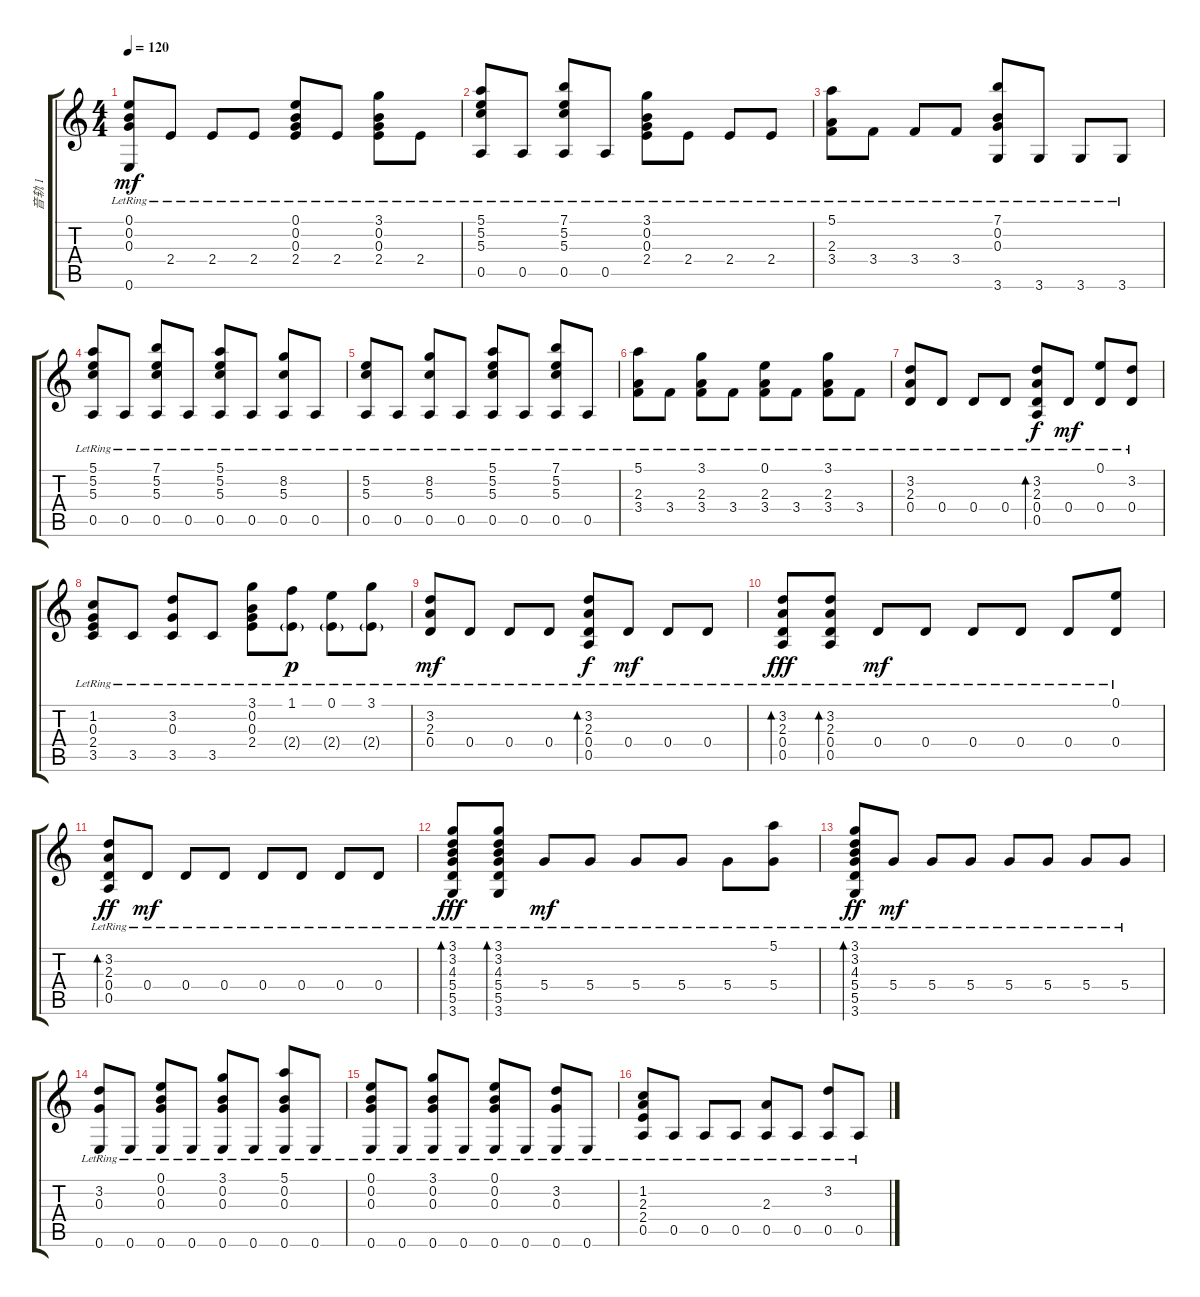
\track ("音轨 1" "音轨 1") {instrument acousticguitarnylon}
\staff {score tabs}
\tuning (E4 B3 G3 D3 A2 E2) {hide}
\ts (4 4)
\tempo 120
\clef g2
\ks c
(0.1{lr} 0.2{lr} 0.3{lr} 0.6{lr}).8{dy mf} 2.4{lr}.8 2.4{lr}.8 2.4{lr}.8 (0.1{lr} 0.2{lr} 0.3{lr} 2.4{lr}).8 2.4{lr}.8 (3.1{lr} 0.2{lr} 0.3{lr} 2.4{lr}).8 2.4{lr}.8 |
(5.1{lr} 5.2{lr} 5.3{lr} 0.5{lr}).8 0.5{lr}.8 (7.1{lr} 5.2{lr} 5.3{lr} 0.5{lr}).8 0.5{lr}.8 (3.1{lr} 0.2{lr} 0.3{lr} 2.4{lr}).8 2.4{lr}.8 2.4{lr}.8 2.4{lr}.8 |
(5.1{lr} 2.3{lr} 3.4{lr}).8 3.4{lr}.8 3.4{lr}.8 3.4{lr}.8 (7.1{lr} 0.2{lr} 0.3{lr} 3.6{lr}).8 3.6{lr}.8 3.6{lr}.8 3.6{lr}.8 |
(5.1{lr} 5.2{lr} 5.3{lr} 0.5{lr}).8 0.5{lr}.8 (7.1{lr} 5.2{lr} 5.3{lr} 0.5{lr}).8 0.5{lr}.8 (5.1{lr} 5.2{lr} 5.3{lr} 0.5{lr}).8 0.5{lr}.8 (8.2{lr} 5.3{lr} 0.5{lr}).8 0.5{lr}.8 |
(5.2{lr} 5.3{lr} 0.5{lr}).8 0.5{lr}.8 (8.2{lr} 5.3{lr} 0.5{lr}).8 0.5{lr}.8 (5.1{lr} 5.2{lr} 5.3{lr} 0.5{lr}).8 0.5{lr}.8 (7.1{lr} 5.2{lr} 5.3{lr} 0.5{lr}).8 0.5{lr}.8 |
(5.1{lr} 2.3{lr} 3.4{lr}).8 3.4{lr}.8 (3.1{lr} 2.3{lr} 3.4{lr}).8 3.4{lr}.8 (0.1{lr} 2.3{lr} 3.4{lr}).8 3.4{lr}.8 (3.1{lr} 2.3{lr} 3.4{lr}).8 3.4{lr}.8 |
(3.2{lr} 2.3{lr} 0.4{lr}).8 0.4{lr}.8 0.4{lr}.8 0.4{lr}.8 (3.2{lr} 2.3{lr} 0.4{lr} 0.5{lr}).8{bd 60 dy f} 0.4{lr}.8{dy mf} (0.1{lr} 0.4{lr}).8 (3.2{lr} 0.4{lr}).8 |
(1.2{lr} 0.3{lr} 2.4{lr} 3.5{lr}).8 3.5{lr}.8 (3.2{lr} 0.3{lr} 3.5{lr}).8 3.5{lr}.8 (3.1{lr} 0.2{lr} 0.3{lr} 2.4{lr}).8 (1.1{lr} 2.4{g lr}).8{dy p} (0.1{lr} 2.4{g lr}).8 (3.1{lr} 2.4{g lr}).8 |
(3.2{lr} 2.3{lr} 0.4{lr}).8{dy mf} 0.4{lr}.8 0.4{lr}.8 0.4{lr}.8 (3.2{lr} 2.3{lr} 0.4{lr} 0.5{lr}).8{bd 120 dy f} 0.4{lr}.8{dy mf} 0.4{lr}.8 0.4{lr}.8 |
(3.2{lr} 2.3{lr} 0.4{lr} 0.5{lr}).8{bd 60 dy fff} (3.2{lr} 2.3{lr} 0.4{lr} 0.5{lr}).8{bd 60} 0.4{lr}.8{dy mf} 0.4{lr}.8 0.4{lr}.8 0.4{lr}.8 0.4{lr}.8 (0.1{lr} 0.4{lr}).8 |
(3.2{lr} 2.3{lr} 0.4{lr} 0.5{lr}).8{bd 60 dy ff} 0.4{lr}.8{dy mf} 0.4{lr}.8 0.4{lr}.8 0.4{lr}.8 0.4{lr}.8 0.4{lr}.8 0.4{lr}.8 |
(3.1{lr} 3.2{lr} 4.3{lr} 5.4{lr} 5.5{lr} 3.6{lr}).8{bd 60 dy fff} (3.1{lr} 3.2{lr} 4.3{lr} 5.4{lr} 5.5{lr} 3.6{lr}).8{bd 60} 5.4{lr}.8{dy mf} 5.4{lr}.8 5.4{lr}.8 5.4{lr}.8 5.4{lr}.8 (5.1{lr} 5.4{lr}).8 |
(3.1{lr} 3.2{lr} 4.3{lr} 5.4{lr} 5.5{lr} 3.6{lr}).8{bd 60 dy ff} 5.4{lr}.8{dy mf} 5.4{lr}.8 5.4{lr}.8 5.4{lr}.8 5.4{lr}.8 5.4{lr}.8 5.4{lr}.8 |
(3.2{lr} 0.3{lr} 0.6{lr}).8 0.6{lr}.8 (0.1{lr} 0.2{lr} 0.3{lr} 0.6{lr}).8 0.6{lr}.8 (3.1{lr} 0.2{lr} 0.3{lr} 0.6{lr}).8 0.6{lr}.8 (5.1{lr} 0.2{lr} 0.3{lr} 0.6{lr}).8 0.6{lr}.8 |
(0.1{lr} 0.2{lr} 0.3{lr} 0.6{lr}).8 0.6{lr}.8 (3.1{lr} 0.2{lr} 0.3{lr} 0.6{lr}).8 0.6{lr}.8 (0.1{lr} 0.2{lr} 0.3{lr} 0.6{lr}).8 0.6{lr}.8 (3.2{lr} 0.3{lr} 0.6{lr}).8 0.6{lr}.8 |
(1.2{lr} 2.3{lr} 2.4{lr} 0.5{lr}).8 0.5{lr}.8 0.5{lr}.8 0.5{lr}.8 (2.3{lr} 0.5{lr}).8 0.5{lr}.8 (3.2{lr} 0.5{lr}).8 0.5{lr}.8
